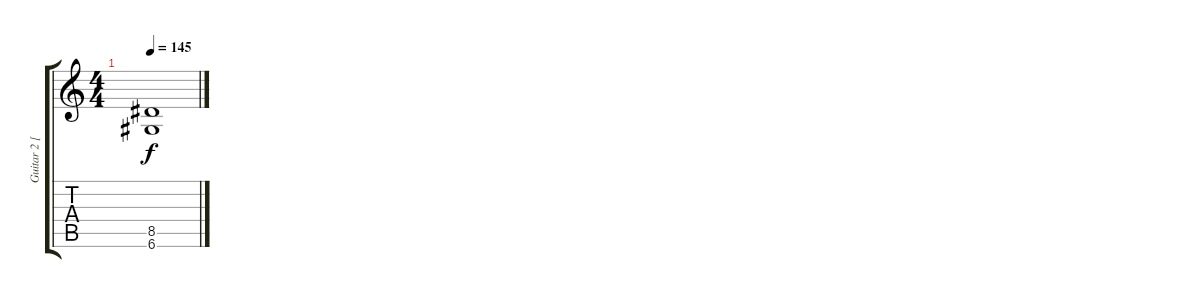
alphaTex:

\track ("Guitar 2 [Rhythm]" "Guitar 2 [") {instrument distortionguitar}
\staff {score tabs}
\tuning (D4 A3 F3 C3 G2 D2) {hide}
\ts (4 4)
\tempo 145
\clef g2
\ks c
(8.5{t} 6.6{t}).1{dy f}
